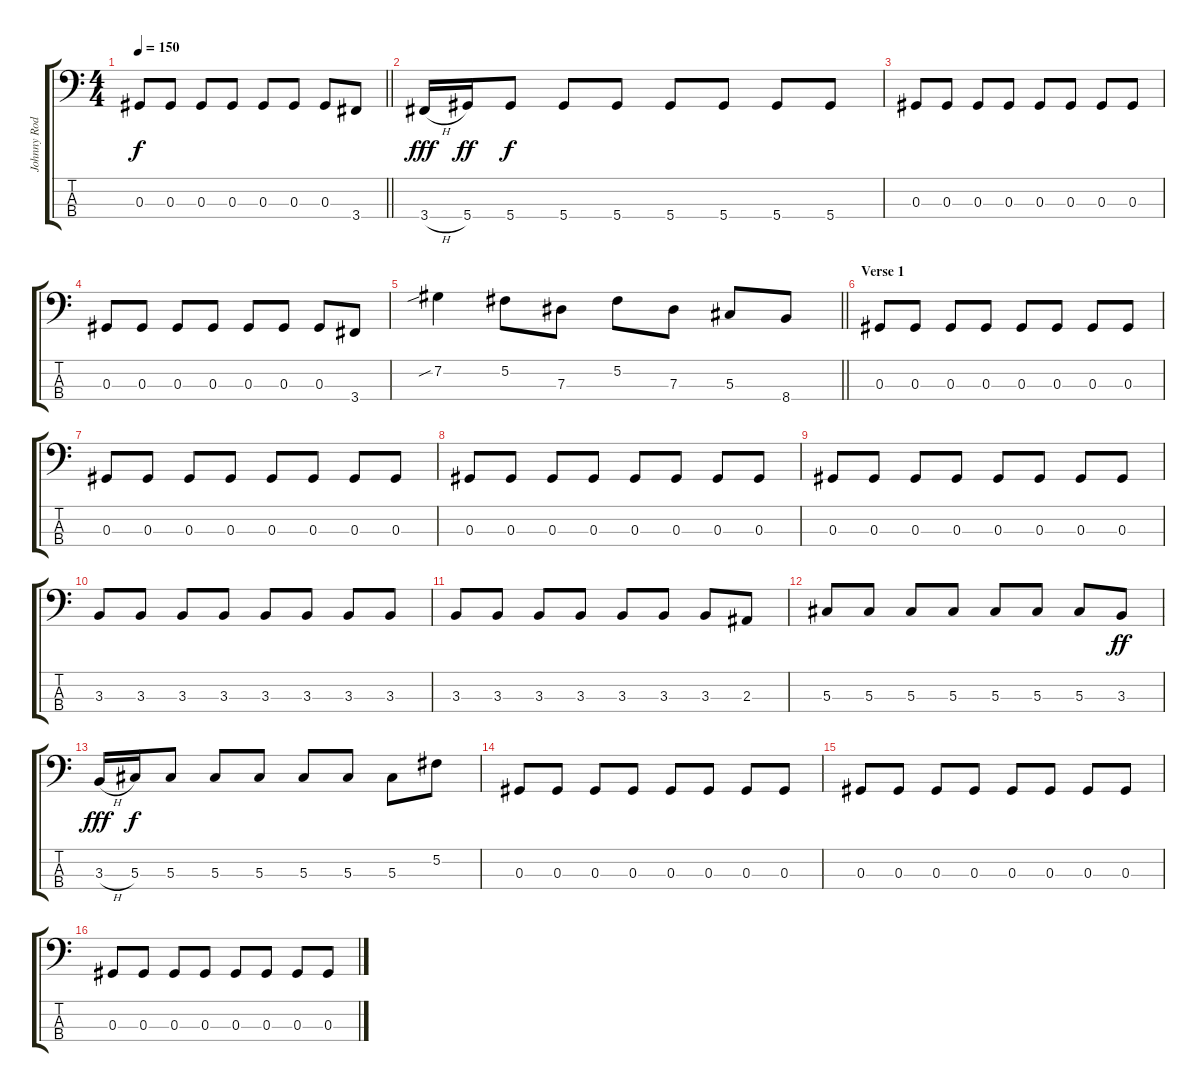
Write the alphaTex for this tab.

\track ("Johnny Rod" "Johnny Rod") {instrument electricbasspick}
\staff {score tabs}
\tuning (Gb2 Db2 Ab1 Eb1) {hide}
\ts (4 4)
\tempo 150
\clef f4
\barLineRight lightlight
\ks c
0.3.8{dy f} 0.3.8 0.3.8 0.3.8 0.3.8 0.3.8 0.3.8 3.4.8 |
3.4{h}.16{dy fff} 5.4.16{dy ff} 5.4.8{dy f} 5.4.8 5.4.8 5.4.8 5.4.8 5.4.8 5.4.8 |
0.3.8 0.3.8 0.3.8 0.3.8 0.3.8 0.3.8 0.3.8 0.3.8 |
0.3.8 0.3.8 0.3.8 0.3.8 0.3.8 0.3.8 0.3.8 3.4.8 |
\barLineRight lightlight
7.2{sib}.4 5.2.8 7.3.8 5.2.8 7.3.8 5.3.8 8.4.8 |
\section ("" "Verse 1")
0.3.8 0.3.8 0.3.8 0.3.8 0.3.8 0.3.8 0.3.8 0.3.8 |
0.3.8 0.3.8 0.3.8 0.3.8 0.3.8 0.3.8 0.3.8 0.3.8 |
0.3.8 0.3.8 0.3.8 0.3.8 0.3.8 0.3.8 0.3.8 0.3.8 |
0.3.8 0.3.8 0.3.8 0.3.8 0.3.8 0.3.8 0.3.8 0.3.8 |
3.3.8 3.3.8 3.3.8 3.3.8 3.3.8 3.3.8 3.3.8 3.3.8 |
3.3.8 3.3.8 3.3.8 3.3.8 3.3.8 3.3.8 3.3.8 2.3.8 |
5.3.8 5.3.8 5.3.8 5.3.8 5.3.8 5.3.8 5.3.8 3.3.8{dy ff} |
3.3{h}.16{dy fff} 5.3.16{dy f} 5.3.8 5.3.8 5.3.8 5.3.8 5.3.8 5.3.8 5.2.8 |
0.3.8 0.3.8 0.3.8 0.3.8 0.3.8 0.3.8 0.3.8 0.3.8 |
0.3.8 0.3.8 0.3.8 0.3.8 0.3.8 0.3.8 0.3.8 0.3.8 |
0.3.8 0.3.8 0.3.8 0.3.8 0.3.8 0.3.8 0.3.8 0.3.8
